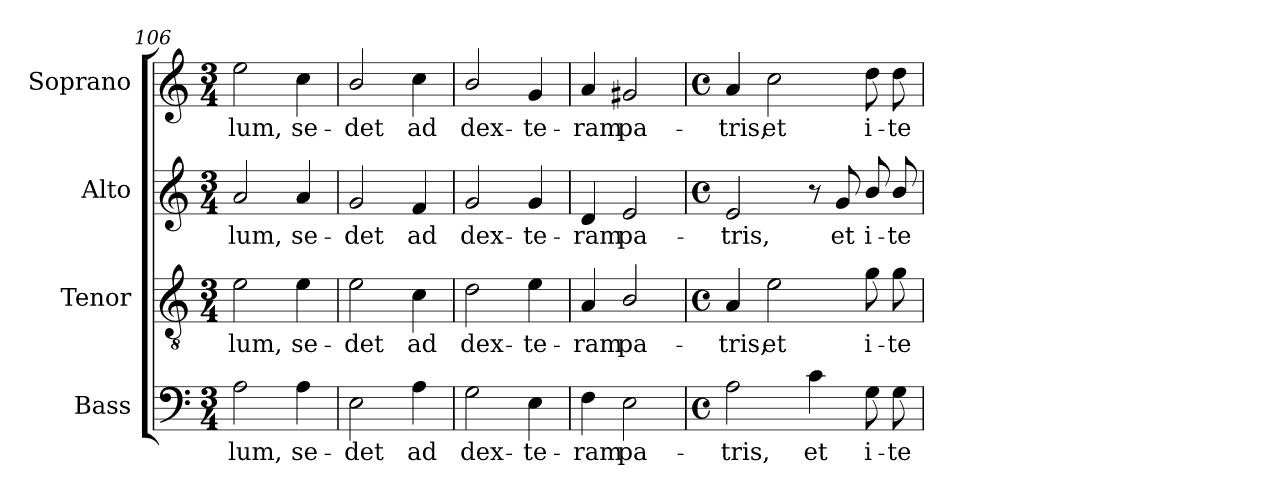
**kern	**text	**kern	**text	**kern	**text	**kern	**text
*part4	*part4	*part3	*part3	*part2	*part2	*part1	*part1
*staff4	*staff4	*staff3	*staff3	*staff2	*staff2	*staff1	*staff1
*I"Bass	*	*I"Tenor	*	*I"Alto	*	*I"Soprano	*
*I'B.	*	*I'T.	*	*I'A.	*	*I'S.	*
!!LO:LB:g=z
*clefF4	*	*clefGv2	*	*clefG2	*	*clefG2	*
*	*	*ITrd7c12	*	*	*	*	*
*k[]	*	*k[]	*	*k[]	*	*k[]	*
*C:	*	*C:	*	*C:	*	*C:	*
*M3/4	*	*M3/4	*	*M3/4	*	*M3/4	*
=106	=106	=106	=106	=106	=106	=106	=106
!	!LO:LY:b:color=#000000	!	!	!	!	!	!
!	!	!	!LO:LY:b:color=#000000	!	!	!	!
!	!	!	!	!	!LO:LY:b:color=#000000	!	!
!	!	!	!	!	!	!	!LO:LY:b:color=#000000
2Ai\	-lum,	2Ei\	-lum,	2ai/	-lum,	2eei\	-lum,
!	!LO:LY:b:color=#000000	!	!	!	!	!	!
!	!	!	!LO:LY:b:color=#000000	!	!	!	!
!	!	!	!	!	!LO:LY:b:color=#000000	!	!
!	!	!	!	!	!	!	!LO:LY:b:color=#000000
4Ai\	se-	4Ei\	se-	4ai/	se-	4cci\	se-
=107	=107	=107	=107	=107	=107	=107	=107
!	!LO:LY:b:color=#000000	!	!	!	!	!	!
!	!	!	!LO:LY:b:color=#000000	!	!	!	!
!	!	!	!	!	!LO:LY:b:color=#000000	!	!
!	!	!	!	!	!	!	!LO:LY:b:color=#000000
2Ei\	-det	2Ei\	-det	2gi/	-det	2bi/	-det
!	!LO:LY:b:color=#000000	!	!	!	!	!	!
!	!	!	!LO:LY:b:color=#000000	!	!	!	!
!	!	!	!	!	!LO:LY:b:color=#000000	!	!
!	!	!	!	!	!	!	!LO:LY:b:color=#000000
4Ai\	ad	4Ci\	ad	4fi/	ad	4cci\	ad
=108	=108	=108	=108	=108	=108	=108	=108
!	!LO:LY:b:color=#000000	!	!	!	!	!	!
!	!	!	!LO:LY:b:color=#000000	!	!	!	!
!	!	!	!	!	!LO:LY:b:color=#000000	!	!
!	!	!	!	!	!	!	!LO:LY:b:color=#000000
2Gi\	dex-	2Di\	dex-	2gi/	dex-	2bi/	dex-
!	!LO:LY:b:color=#000000	!	!	!	!	!	!
!	!	!	!LO:LY:b:color=#000000	!	!	!	!
!	!	!	!	!	!LO:LY:b:color=#000000	!	!
!	!	!	!	!	!	!	!LO:LY:b:color=#000000
4Ei\	-te-	4Ei\	-te-	4gi/	-te-	4gi/	-te-
=109	=109	=109	=109	=109	=109	=109	=109
!	!LO:LY:b:color=#000000	!	!	!	!	!	!
!	!	!	!LO:LY:b:color=#000000	!	!	!	!
!	!	!	!	!	!LO:LY:b:color=#000000	!	!
!	!	!	!	!	!	!	!LO:LY:b:color=#000000
4Fi\	-ram	4AAi/	-ram	4di/	-ram	4ai/	-ram
!	!LO:LY:b:color=#000000	!	!	!	!	!	!
!	!	!	!LO:LY:b:color=#000000	!	!	!	!
!	!	!	!	!	!LO:LY:b:color=#000000	!	!
!	!	!	!	!	!	!	!LO:LY:b:color=#000000
2Ei\	pa-	2BBi/	pa-	2ei/	pa-	2g#Xi/	pa-
!!LO:PB:g=z
=110	=110	=110	=110	=110	=110	=110	=110
*M4/4	*	*M4/4	*	*M4/4	*	*M4/4	*
*met(c)	*	*met(c)	*	*met(c)	*	*met(c)	*
!	!LO:LY:b:color=#000000	!	!	!	!	!	!
!	!	!	!LO:LY:b:color=#000000	!	!	!	!
!	!	!	!	!	!LO:LY:b:color=#000000	!	!
!	!	!	!	!	!	!	!LO:LY:b:color=#000000
2Ai\	-tris,	4AAi/	-tris,	2ei/	-tris,	4ai/	-tris,
!	!	!	!LO:LY:b:color=#000000	!	!	!	!
!	!	!	!	!	!	!	!LO:LY:b:color=#000000
.	.	2Ei\	et	.	.	2cci\	et
!	!LO:LY:b:color=#000000	!	!	!	!	!	!
4ci\	et	.	.	8r	.	.	.
!	!	!	!	!	!LO:LY:b:color=#000000	!	!
.	.	.	.	8gi/	et	.	.
!	!LO:LY:b:color=#000000	!	!	!	!	!	!
!	!	!	!LO:LY:b:color=#000000	!	!	!	!
!	!	!	!	!	!LO:LY:b:color=#000000	!	!
!	!	!	!	!	!	!	!LO:LY:b:color=#000000
8Gi\	i-	8Gi\	i-	8bi/	i-	8ddi\	i-
!	!LO:LY:b:color=#000000	!	!	!	!	!	!
!	!	!	!LO:LY:b:color=#000000	!	!	!	!
!	!	!	!	!	!LO:LY:b:color=#000000	!	!
!	!	!	!	!	!	!	!LO:LY:b:color=#000000
8Gi\	-te-	8Gi\	-te-	8bi/	-te-	8ddi\	-te-
=	=	=	=	=	=	=	=
*-	*-	*-	*-	*-	*-	*-	*-
